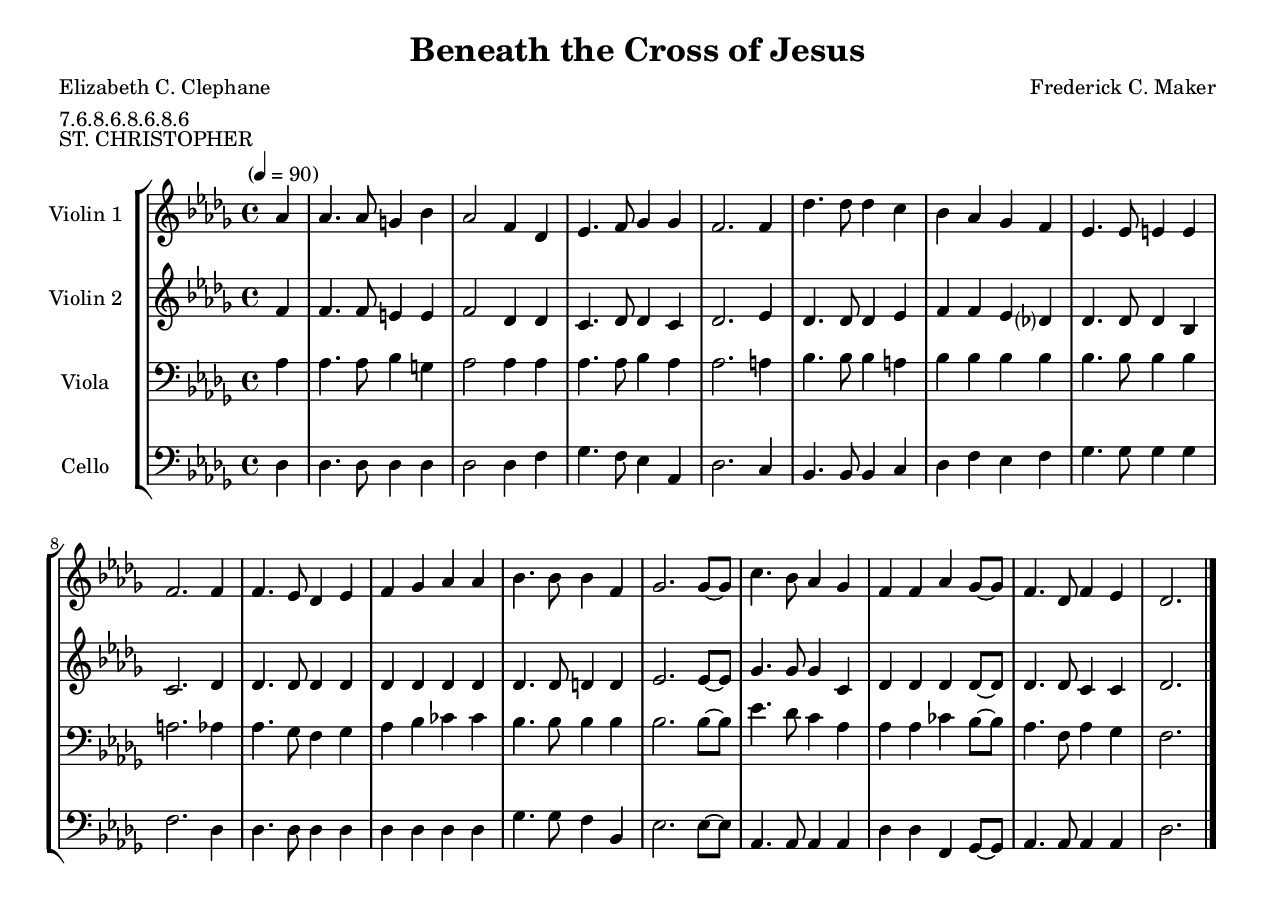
\version "2.20.0"
\language "english"
#(set-default-paper-size "letter")
#(set-global-staff-size 18)

global= {
  \time 4/4
  \tempo "" 4 = 90
  \key df \major
  \compressFullBarRests
}

\header {
    title = "Beneath the Cross of Jesus"
    composer = "Frederick C. Maker"
    poet = "Elizabeth C. Clephane"
    piece = "ST. CHRISTOPHER"
    meter = "7.6.8.6.8.6.8.6"
}

sfp = #(make-dynamic-script "sfp")

violinOne = \new Voice \relative c'' {
  \set Staff.instrumentName = # "Violin 1 "
  \set Staff.midiInstrument = "violin"

  \partial 4 af4 | af4. af8 g4 bf | af2 f4 df | ef4. f8 gf4 gf | f2.
  f4 | df'4. df8 df4 c | bf af gf f | ef4. ef8 e4 e | f2.
  f4 | f4. ef8 df4 ef | f gf af af | bf4. bf8 bf4 f | gf2.
  gf8~ gf | c4. bf8 af4 gf | f f af gf8~ gf | f4. df8 f4 ef | df2.

  \bar "|."
}

violinTwo = \new Voice \relative c' {
  \set Staff.instrumentName = # "Violin 2 "
  \set Staff.midiInstrument = "violin"

  \partial 4 f4 | f4. f8 e4 e | f2 df4 df | c4. df8 df4 c | df2.
  ef4 | df4. df8 df4 ef | f f ef df? | df4. df8 df4 bf | c2.
  df4 | df4. df8 df4 df | df df df df | df4. df8 d4 d | ef2.
  ef8~ ef | gf4. gf8 gf4 c, | df df df df8~ df | df4. df8 c4 c | df2.

  \bar "|."
}

viola = \new Voice \relative c' {
  \set Staff.instrumentName = # "Viola "
  \set Staff.midiInstrument = "violin"
  \clef bass

  \partial 4 af4 | af4. af8 bf4 g | af2 af4 af | af4. af8 bf4 af | af2.
  a4 | bf4. bf8 bf4 a | bf4 bf bf bf | bf4. bf8 bf4 bf | a2.
  af4 | af4. gf8 f4 gf | af bf cf cf | bf4. bf8 bf4 bf | bf2.
  bf8~ bf | ef4. df8 c4 af | af af cf bf8~ bf | af4. f8 af4 gf | f2.

  \bar "|."
}

cello = \new Voice \relative c {
  \set Staff.instrumentName = # "Cello "
  \set Staff.midiInstrument = "cello"
  \clef bass

  \partial 4 df4 | df4. df8 df4 df | df2 df4 f | gf4. f8 ef4 af, | df2.
  c4 | bf4. bf8 bf4 c | df f ef f | gf4. gf8 gf4 gf | f2.
  df4 | df4. df8 df4 df | df df df df | gf4. gf8 f4 bf, | ef2.
  ef8~ ef | af,4. af8 af4 af | df df f, gf8~ gf | af4. af8 af4 af | df2.

  \bar "|."
}

music = {
  <<
    \tag #'score \tag #'vn1 \new Staff << \global \violinOne >>
    \tag #'score \tag #'vn2 \new Staff << \global \violinTwo >>
    \tag #'score \tag #'vla \new Staff << \global \viola >>
    \tag #'score \tag #'vlc \new Staff << \global \cello >>
  >>
}

\score {
  \new StaffGroup \keepWithTag #'score \music
  \layout { }
  \midi { }
}
